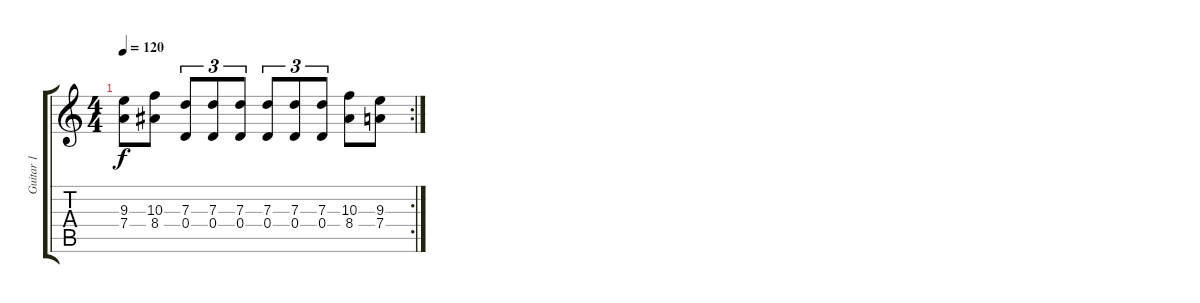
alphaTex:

\track ("Guitar 1" "Guitar 1") {instrument distortionguitar}
\staff {score tabs}
\tuning (E4 B3 G3 D3 A2 E2) {hide}
\rc 2
\ts (4 4)
\tempo 120
\clef g2
\ks c
(9.3 7.4).8{dy f} (10.3 8.4).8 (7.3 0.4).8{tu (3 2)} (7.3 0.4).8{tu (3 2)} (7.3 0.4).8{tu (3 2)} (7.3 0.4).8{tu (3 2)} (7.3 0.4).8{tu (3 2)} (7.3 0.4).8{tu (3 2)} (10.3 8.4).8 (9.3 7.4).8
